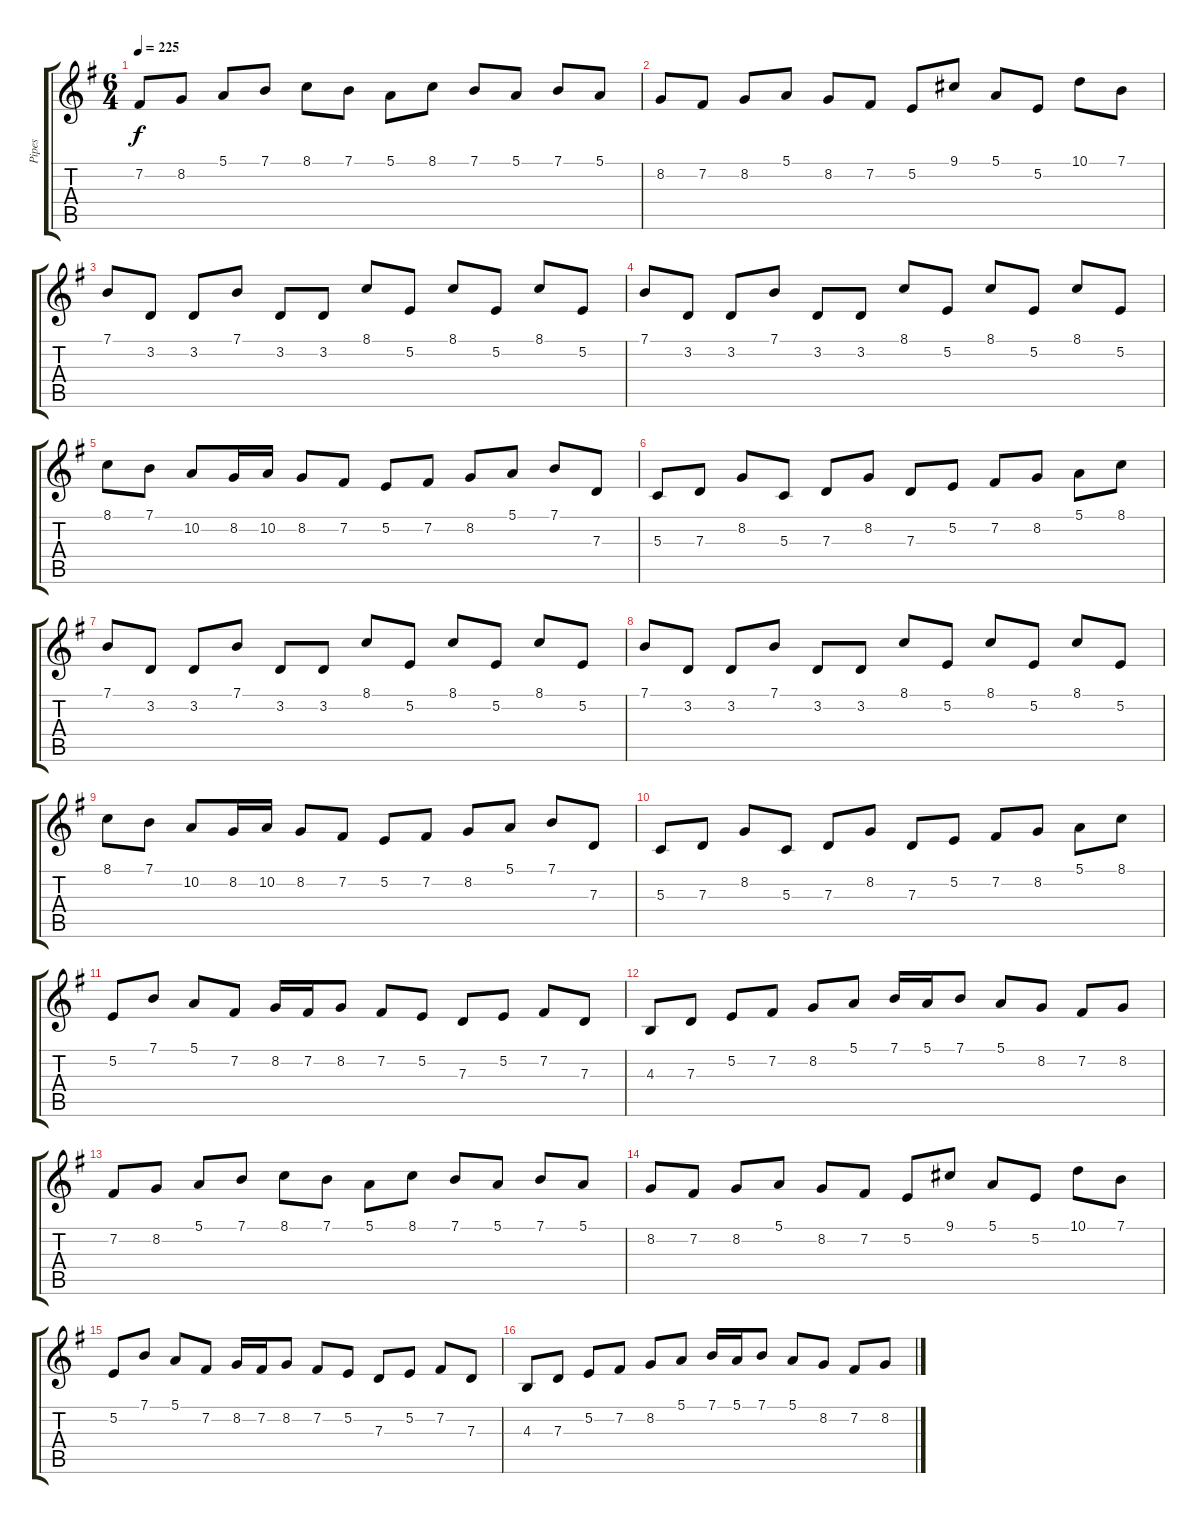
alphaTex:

\track ("Pipes" "Pipes") {instrument tangoaccordion}
\staff {score tabs}
\tuning (E4 B3 G3 D3 A2 E2) {hide}
\ts (6 4)
\tempo 225
\clef g2
\ks eminor
7.2.8{dy f} 8.2.8 5.1.8 7.1.8 8.1.8 7.1.8 5.1.8 8.1.8 7.1.8 5.1.8 7.1.8 5.1.8 |
8.2.8 7.2.8 8.2.8 5.1.8 8.2.8 7.2.8 5.2.8 9.1.8 5.1.8 5.2.8 10.1.8 7.1.8 |
7.1.8 3.2.8 3.2.8 7.1.8 3.2.8 3.2.8 8.1.8 5.2.8 8.1.8 5.2.8 8.1.8 5.2.8 |
7.1.8 3.2.8 3.2.8 7.1.8 3.2.8 3.2.8 8.1.8 5.2.8 8.1.8 5.2.8 8.1.8 5.2.8 |
8.1.8 7.1.8 10.2.8 8.2.16 10.2.16 8.2.8 7.2.8 5.2.8 7.2.8 8.2.8 5.1.8 7.1.8 7.3.8 |
5.3.8 7.3.8 8.2.8 5.3.8 7.3.8 8.2.8 7.3.8 5.2.8 7.2.8 8.2.8 5.1.8 8.1.8 |
7.1.8 3.2.8 3.2.8 7.1.8 3.2.8 3.2.8 8.1.8 5.2.8 8.1.8 5.2.8 8.1.8 5.2.8 |
7.1.8 3.2.8 3.2.8 7.1.8 3.2.8 3.2.8 8.1.8 5.2.8 8.1.8 5.2.8 8.1.8 5.2.8 |
8.1.8 7.1.8 10.2.8 8.2.16 10.2.16 8.2.8 7.2.8 5.2.8 7.2.8 8.2.8 5.1.8 7.1.8 7.3.8 |
5.3.8 7.3.8 8.2.8 5.3.8 7.3.8 8.2.8 7.3.8 5.2.8 7.2.8 8.2.8 5.1.8 8.1.8 |
5.2.8 7.1.8 5.1.8 7.2.8 8.2.16 7.2.16 8.2.8 7.2.8 5.2.8 7.3.8 5.2.8 7.2.8 7.3.8 |
4.3.8 7.3.8 5.2.8 7.2.8 8.2.8 5.1.8 7.1.16 5.1.16 7.1.8 5.1.8 8.2.8 7.2.8 8.2.8 |
7.2.8 8.2.8 5.1.8 7.1.8 8.1.8 7.1.8 5.1.8 8.1.8 7.1.8 5.1.8 7.1.8 5.1.8 |
8.2.8 7.2.8 8.2.8 5.1.8 8.2.8 7.2.8 5.2.8 9.1.8 5.1.8 5.2.8 10.1.8 7.1.8 |
5.2.8 7.1.8 5.1.8 7.2.8 8.2.16 7.2.16 8.2.8 7.2.8 5.2.8 7.3.8 5.2.8 7.2.8 7.3.8 |
4.3.8 7.3.8 5.2.8 7.2.8 8.2.8 5.1.8 7.1.16 5.1.16 7.1.8 5.1.8 8.2.8 7.2.8 8.2.8
